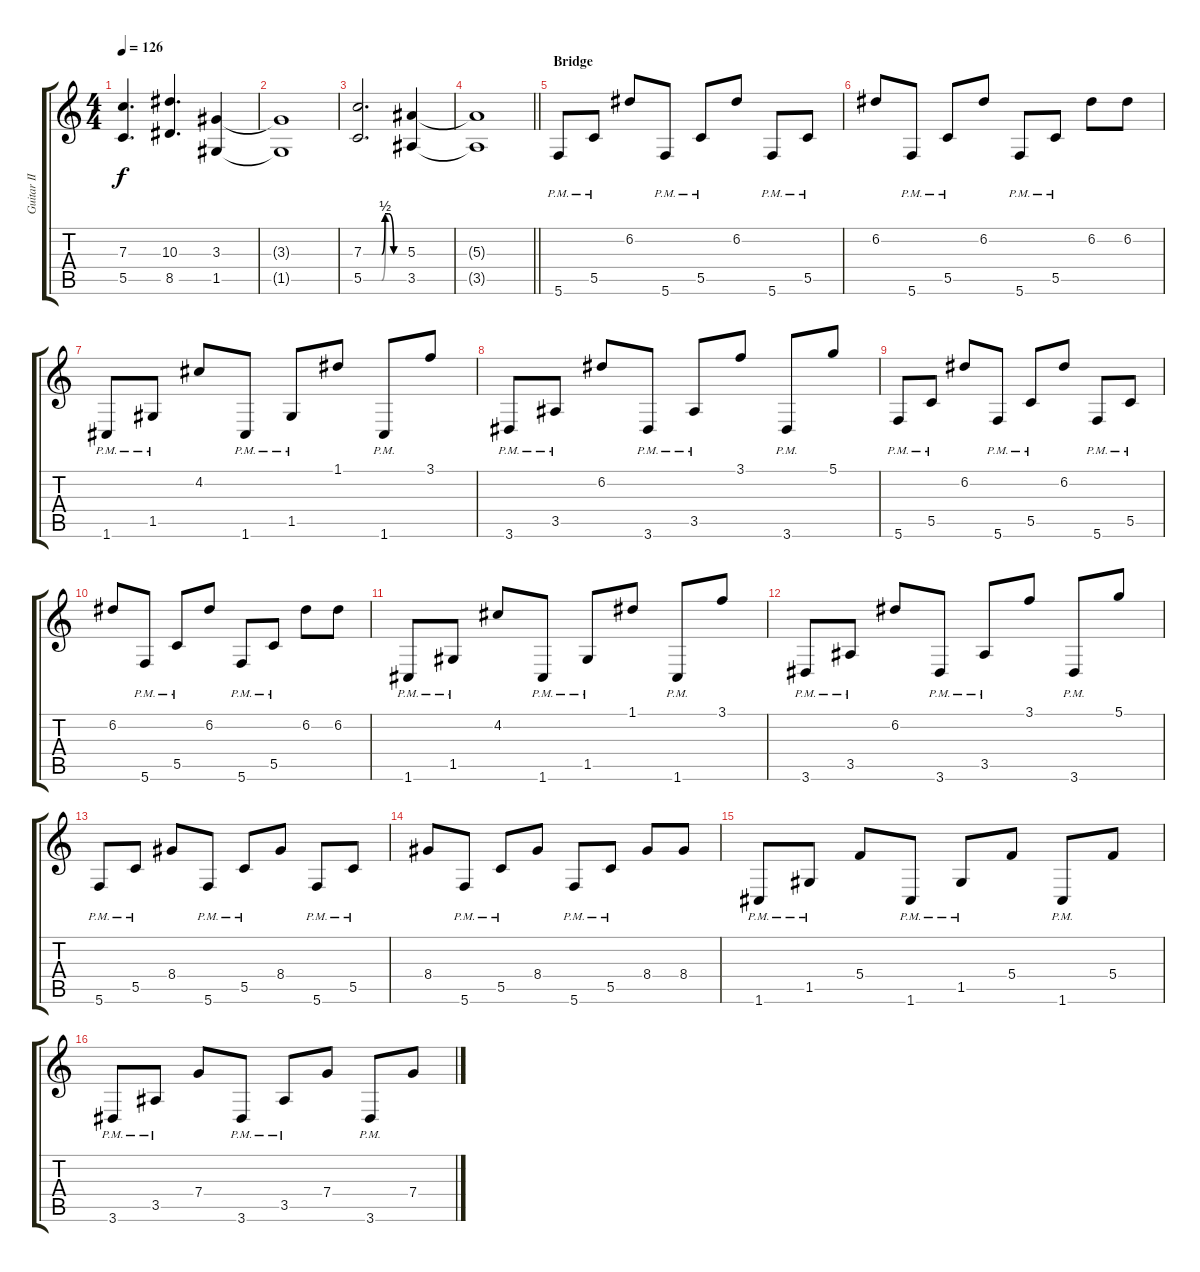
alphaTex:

\track ("Guitar II" "Guitar II") {instrument overdrivenguitar}
\staff {score tabs}
\tuning (D4 A3 F3 C3 G2 C2) {hide}
\ts (4 4)
\tempo 126
\clef g2
\ks c
(7.3 5.5).4{d dy f} (10.3 8.5).4{d} (3.3 1.5).4 |
(3.3{t} 1.5{t}).1 |
(7.3{be (custom 0 0 27 0 32 2 37 2 45 0 60 0)} 5.5{be (custom 0 0 27 0 33 2 37 2 45 0 60 0)}).2{d} (5.3 3.5).4 |
\barLineRight lightlight
(5.3{t} 3.5{t}).1 |
\section ("" "Bridge")
5.6{pm}.8{balance 11} 5.5{pm}.8 6.2.8 5.6{pm}.8 5.5{pm}.8 6.2.8 5.6{pm}.8 5.5{pm}.8 |
6.2.8 5.6{pm}.8 5.5{pm}.8 6.2.8 5.6{pm}.8 5.5{pm}.8 6.2.8 6.2.8 |
1.6{pm}.8 1.5{pm}.8 4.2.8 1.6{pm}.8 1.5{pm}.8 1.1.8 1.6{pm}.8 3.1.8 |
3.6{pm}.8 3.5{pm}.8 6.2.8 3.6{pm}.8 3.5{pm}.8 3.1.8 3.6{pm}.8 5.1.8 |
5.6{pm}.8 5.5{pm}.8 6.2.8 5.6{pm}.8 5.5{pm}.8 6.2.8 5.6{pm}.8 5.5{pm}.8 |
6.2.8 5.6{pm}.8 5.5{pm}.8 6.2.8 5.6{pm}.8 5.5{pm}.8 6.2.8 6.2.8 |
1.6{pm}.8 1.5{pm}.8 4.2.8 1.6{pm}.8 1.5{pm}.8 1.1.8 1.6{pm}.8 3.1.8 |
3.6{pm}.8 3.5{pm}.8 6.2.8 3.6{pm}.8 3.5{pm}.8 3.1.8 3.6{pm}.8 5.1.8 |
5.6{pm}.8 5.5{pm}.8 8.4.8 5.6{pm}.8 5.5{pm}.8 8.4.8 5.6{pm}.8 5.5{pm}.8 |
8.4.8 5.6{pm}.8 5.5{pm}.8 8.4.8 5.6{pm}.8 5.5{pm}.8 8.4.8 8.4.8 |
1.6{pm}.8 1.5{pm}.8 5.4.8 1.6{pm}.8 1.5{pm}.8 5.4.8 1.6{pm}.8 5.4.8 |
3.6{pm}.8 3.5{pm}.8 7.4.8 3.6{pm}.8 3.5{pm}.8 7.4.8 3.6{pm}.8 7.4.8
